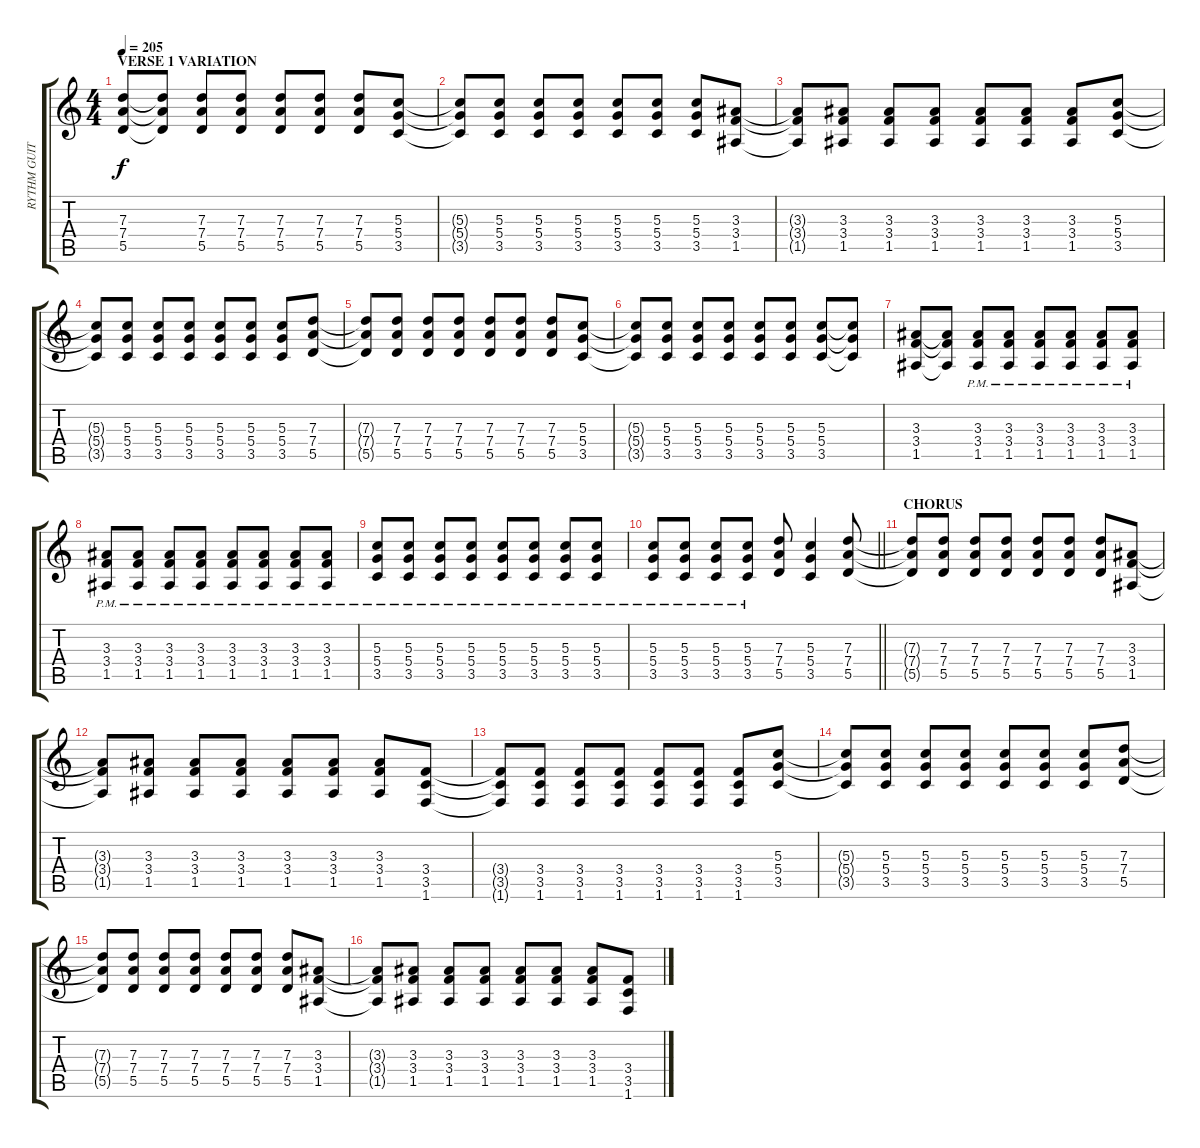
\track ("RYTHM GUITAR" "RYTHM GUIT") {instrument distortionguitar}
\staff {score tabs}
\tuning (E4 B3 G3 D3 A2 E2) {hide}
\ts (4 4)
\section ("" "VERSE 1 VARIATION")
\tempo 205
\clef g2
\ks c
(7.3 7.4 5.5).8{dy f} (7.3{t} 7.4{t} 5.5{t}).8 (7.3 7.4 5.5).8 (7.3 7.4 5.5).8 (7.3 7.4 5.5).8 (7.3 7.4 5.5).8 (7.3 7.4 5.5).8 (5.3 5.4 3.5).8 |
(5.3{t} 5.4{t} 3.5{t}).8 (5.3 5.4 3.5).8 (5.3 5.4 3.5).8 (5.3 5.4 3.5).8 (5.3 5.4 3.5).8 (5.3 5.4 3.5).8 (5.3 5.4 3.5).8 (3.3 3.4 1.5).8 |
(3.3{t} 3.4{t} 1.5{t}).8 (3.3 3.4 1.5).8 (3.3 3.4 1.5).8 (3.3 3.4 1.5).8 (3.3 3.4 1.5).8 (3.3 3.4 1.5).8 (3.3 3.4 1.5).8 (5.3 5.4 3.5).8 |
(5.3{t} 5.4{t} 3.5{t}).8 (5.3 5.4 3.5).8 (5.3 5.4 3.5).8 (5.3 5.4 3.5).8 (5.3 5.4 3.5).8 (5.3 5.4 3.5).8 (5.3 5.4 3.5).8 (7.3 7.4 5.5).8 |
(7.3{t} 7.4{t} 5.5{t}).8 (7.3 7.4 5.5).8 (7.3 7.4 5.5).8 (7.3 7.4 5.5).8 (7.3 7.4 5.5).8 (7.3 7.4 5.5).8 (7.3 7.4 5.5).8 (5.3 5.4 3.5).8 |
(5.3{t} 5.4{t} 3.5{t}).8 (5.3 5.4 3.5).8 (5.3 5.4 3.5).8 (5.3 5.4 3.5).8 (5.3 5.4 3.5).8 (5.3 5.4 3.5).8 (5.3 5.4 3.5).8 (5.3{t} 5.4{t} 3.5{t}).8 |
(3.3 3.4 1.5).8 (3.3{t} 3.4{t} 1.5{t}).8 (3.3{pm} 3.4{pm} 1.5{pm}).8 (3.3{pm} 3.4{pm} 1.5{pm}).8 (3.3{pm} 3.4{pm} 1.5{pm}).8 (3.3{pm} 3.4{pm} 1.5{pm}).8 (3.3{pm} 3.4{pm} 1.5{pm}).8 (3.3{pm} 3.4{pm} 1.5{pm}).8 |
(3.3{pm} 3.4{pm} 1.5{pm}).8 (3.3{pm} 3.4{pm} 1.5{pm}).8 (3.3{pm} 3.4{pm} 1.5{pm}).8 (3.3{pm} 3.4{pm} 1.5{pm}).8 (3.3{pm} 3.4{pm} 1.5{pm}).8 (3.3{pm} 3.4{pm} 1.5{pm}).8 (3.3{pm} 3.4{pm} 1.5{pm}).8 (3.3{pm} 3.4{pm} 1.5{pm}).8 |
(5.3{pm} 5.4{pm} 3.5{pm}).8 (5.3{pm} 5.4{pm} 3.5{pm}).8 (5.3{pm} 5.4{pm} 3.5{pm}).8 (5.3{pm} 5.4{pm} 3.5{pm}).8 (5.3{pm} 5.4{pm} 3.5{pm}).8 (5.3{pm} 5.4{pm} 3.5{pm}).8 (5.3{pm} 5.4{pm} 3.5{pm}).8 (5.3{pm} 5.4{pm} 3.5{pm}).8 |
\barLineRight lightlight
(5.3{pm} 5.4{pm} 3.5{pm}).8 (5.3{pm} 5.4{pm} 3.5{pm}).8 (5.3{pm} 5.4{pm} 3.5{pm}).8 (5.3{pm} 5.4{pm} 3.5{pm}).8 (7.3 7.4 5.5).8 (5.3 5.4 3.5).4 (7.3 7.4 5.5).8 |
\section ("" "CHORUS")
(7.3{t} 7.4{t} 5.5{t}).8 (7.3 7.4 5.5).8 (7.3 7.4 5.5).8 (7.3 7.4 5.5).8 (7.3 7.4 5.5).8 (7.3 7.4 5.5).8 (7.3 7.4 5.5).8 (3.3 3.4 1.5).8 |
(3.3{t} 3.4{t} 1.5{t}).8 (3.3 3.4 1.5).8 (3.3 3.4 1.5).8 (3.3 3.4 1.5).8 (3.3 3.4 1.5).8 (3.3 3.4 1.5).8 (3.3 3.4 1.5).8 (3.4 3.5 1.6).8 |
(3.4{t} 3.5{t} 1.6{t}).8 (3.4 3.5 1.6).8 (3.4 3.5 1.6).8 (3.4 3.5 1.6).8 (3.4 3.5 1.6).8 (3.4 3.5 1.6).8 (3.4 3.5 1.6).8 (5.3 5.4 3.5).8 |
(5.3{t} 5.4{t} 3.5{t}).8 (5.3 5.4 3.5).8 (5.3 5.4 3.5).8 (5.3 5.4 3.5).8 (5.3 5.4 3.5).8 (5.3 5.4 3.5).8 (5.3 5.4 3.5).8 (7.3 7.4 5.5).8 |
(7.3{t} 7.4{t} 5.5{t}).8 (7.3 7.4 5.5).8 (7.3 7.4 5.5).8 (7.3 7.4 5.5).8 (7.3 7.4 5.5).8 (7.3 7.4 5.5).8 (7.3 7.4 5.5).8 (3.3 3.4 1.5).8 |
(3.3{t} 3.4{t} 1.5{t}).8 (3.3 3.4 1.5).8 (3.3 3.4 1.5).8 (3.3 3.4 1.5).8 (3.3 3.4 1.5).8 (3.3 3.4 1.5).8 (3.3 3.4 1.5).8 (3.4 3.5 1.6).8
